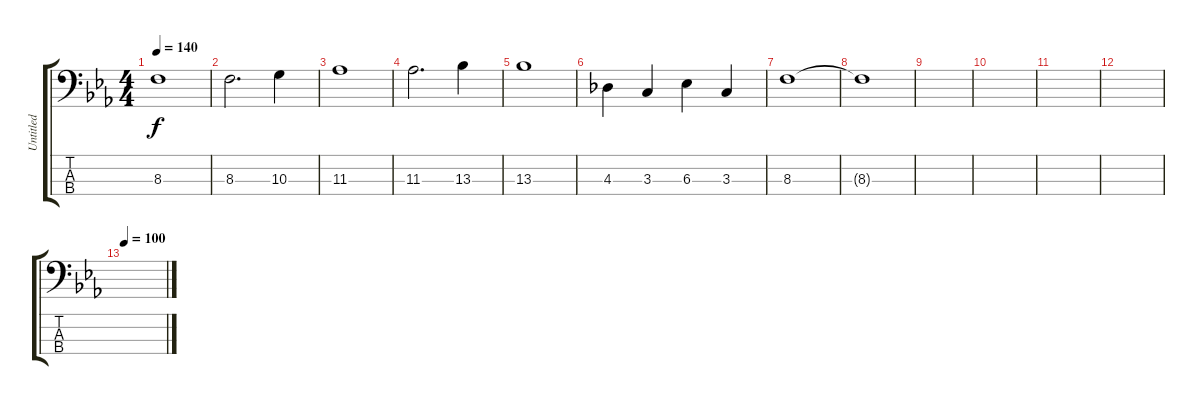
\track ("Untitled" "Untitled") {instrument electricbassfinger}
\staff {score tabs}
\tuning (G2 D2 A1 E1) {hide}
\ts (4 4)
\tempo 140
\clef f4
\ks eb
8.3{t}.1{dy f} |
8.3.2{d} 10.3.4 |
11.3.1 |
11.3.2{d} 13.3.4 |
13.3.1 |
4.3.4 3.3.4 6.3.4 3.3.4 |
8.3.1 |
8.3{t}.1 |
|
|
|
|
\tempo 100
